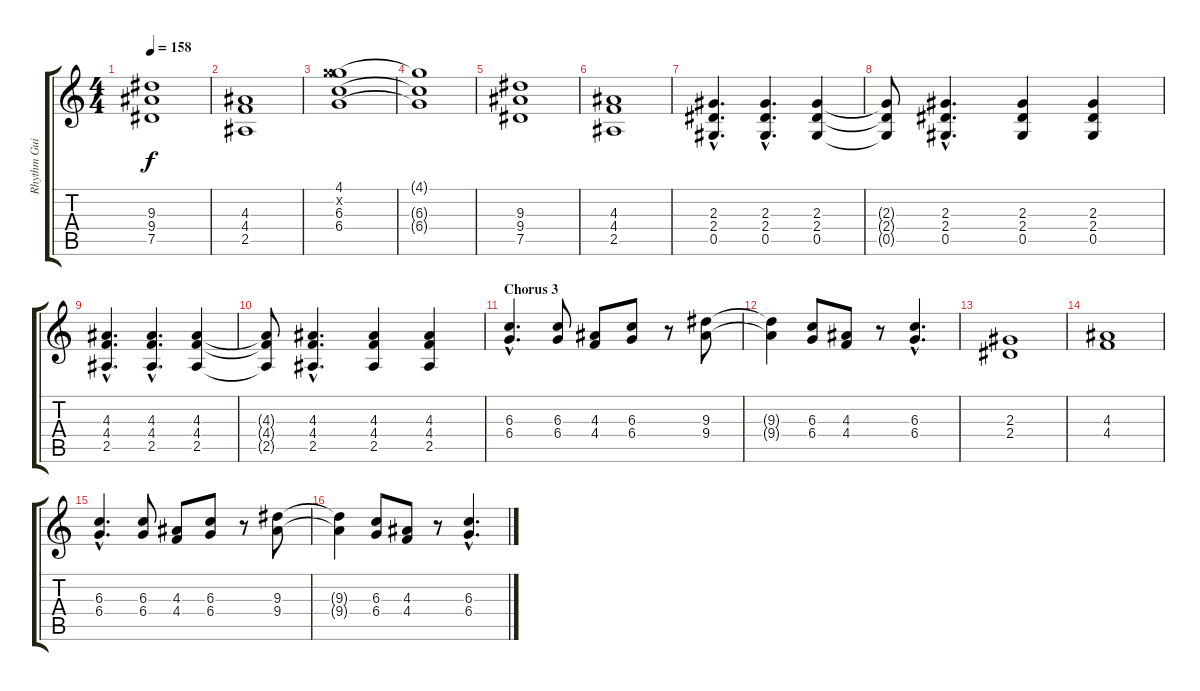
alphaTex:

\track ("Rhythm Guitar (Alt. Fingering)" "Rhythm Gui") {instrument distortionguitar}
\staff {score tabs}
\tuning (Eb4 Bb3 Gb3 Db3 Ab2 Eb2) {hide}
\ts (4 4)
\tempo 158
\clef g2
\ks c
(9.3 9.4 7.5).1{dy f} |
(4.3 4.4 2.5).1 |
(4.1 9.2{x} 6.3 6.4).1 |
(4.1{t} 6.3{t} 6.4{t}).1 |
(9.3 9.4 7.5).1 |
(4.3 4.4 2.5).1 |
(2.3{hac} 2.4{hac} 0.5{hac}).4{d} (2.3{hac} 2.4{hac} 0.5{hac}).4{d} (2.3 2.4 0.5).4 |
(2.3{t} 2.4{t} 0.5{t}).8 (2.3{hac} 2.4{hac} 0.5{hac}).4{d} (2.3 2.4 0.5).4 (2.3 2.4 0.5).4 |
(4.3{hac} 4.4{hac} 2.5{hac}).4{d} (4.3{hac} 4.4{hac} 2.5{hac}).4{d} (4.3 4.4 2.5).4 |
(4.3{t} 4.4{t} 2.5{t}).8 (4.3{hac} 4.4{hac} 2.5{hac}).4{d} (4.3 4.4 2.5).4 (4.3 4.4 2.5).4 |
\section ("" "Chorus 3")
(6.3{hac} 6.4{hac}).4{d} (6.3 6.4).8 (4.3 4.4).8 (6.3 6.4).8 r.8 (9.3 9.4).8 |
(9.3{t} 9.4{t}).4 (6.3 6.4).8 (4.3 4.4).8 r.8 (6.3{hac} 6.4{hac}).4{d} |
(2.3 2.4).1 |
(4.3 4.4).1 |
(6.3{hac} 6.4{hac}).4{d} (6.3 6.4).8 (4.3 4.4).8 (6.3 6.4).8 r.8 (9.3 9.4).8 |
(9.3{t} 9.4{t}).4 (6.3 6.4).8 (4.3 4.4).8 r.8 (6.3{hac} 6.4{hac}).4{d}
